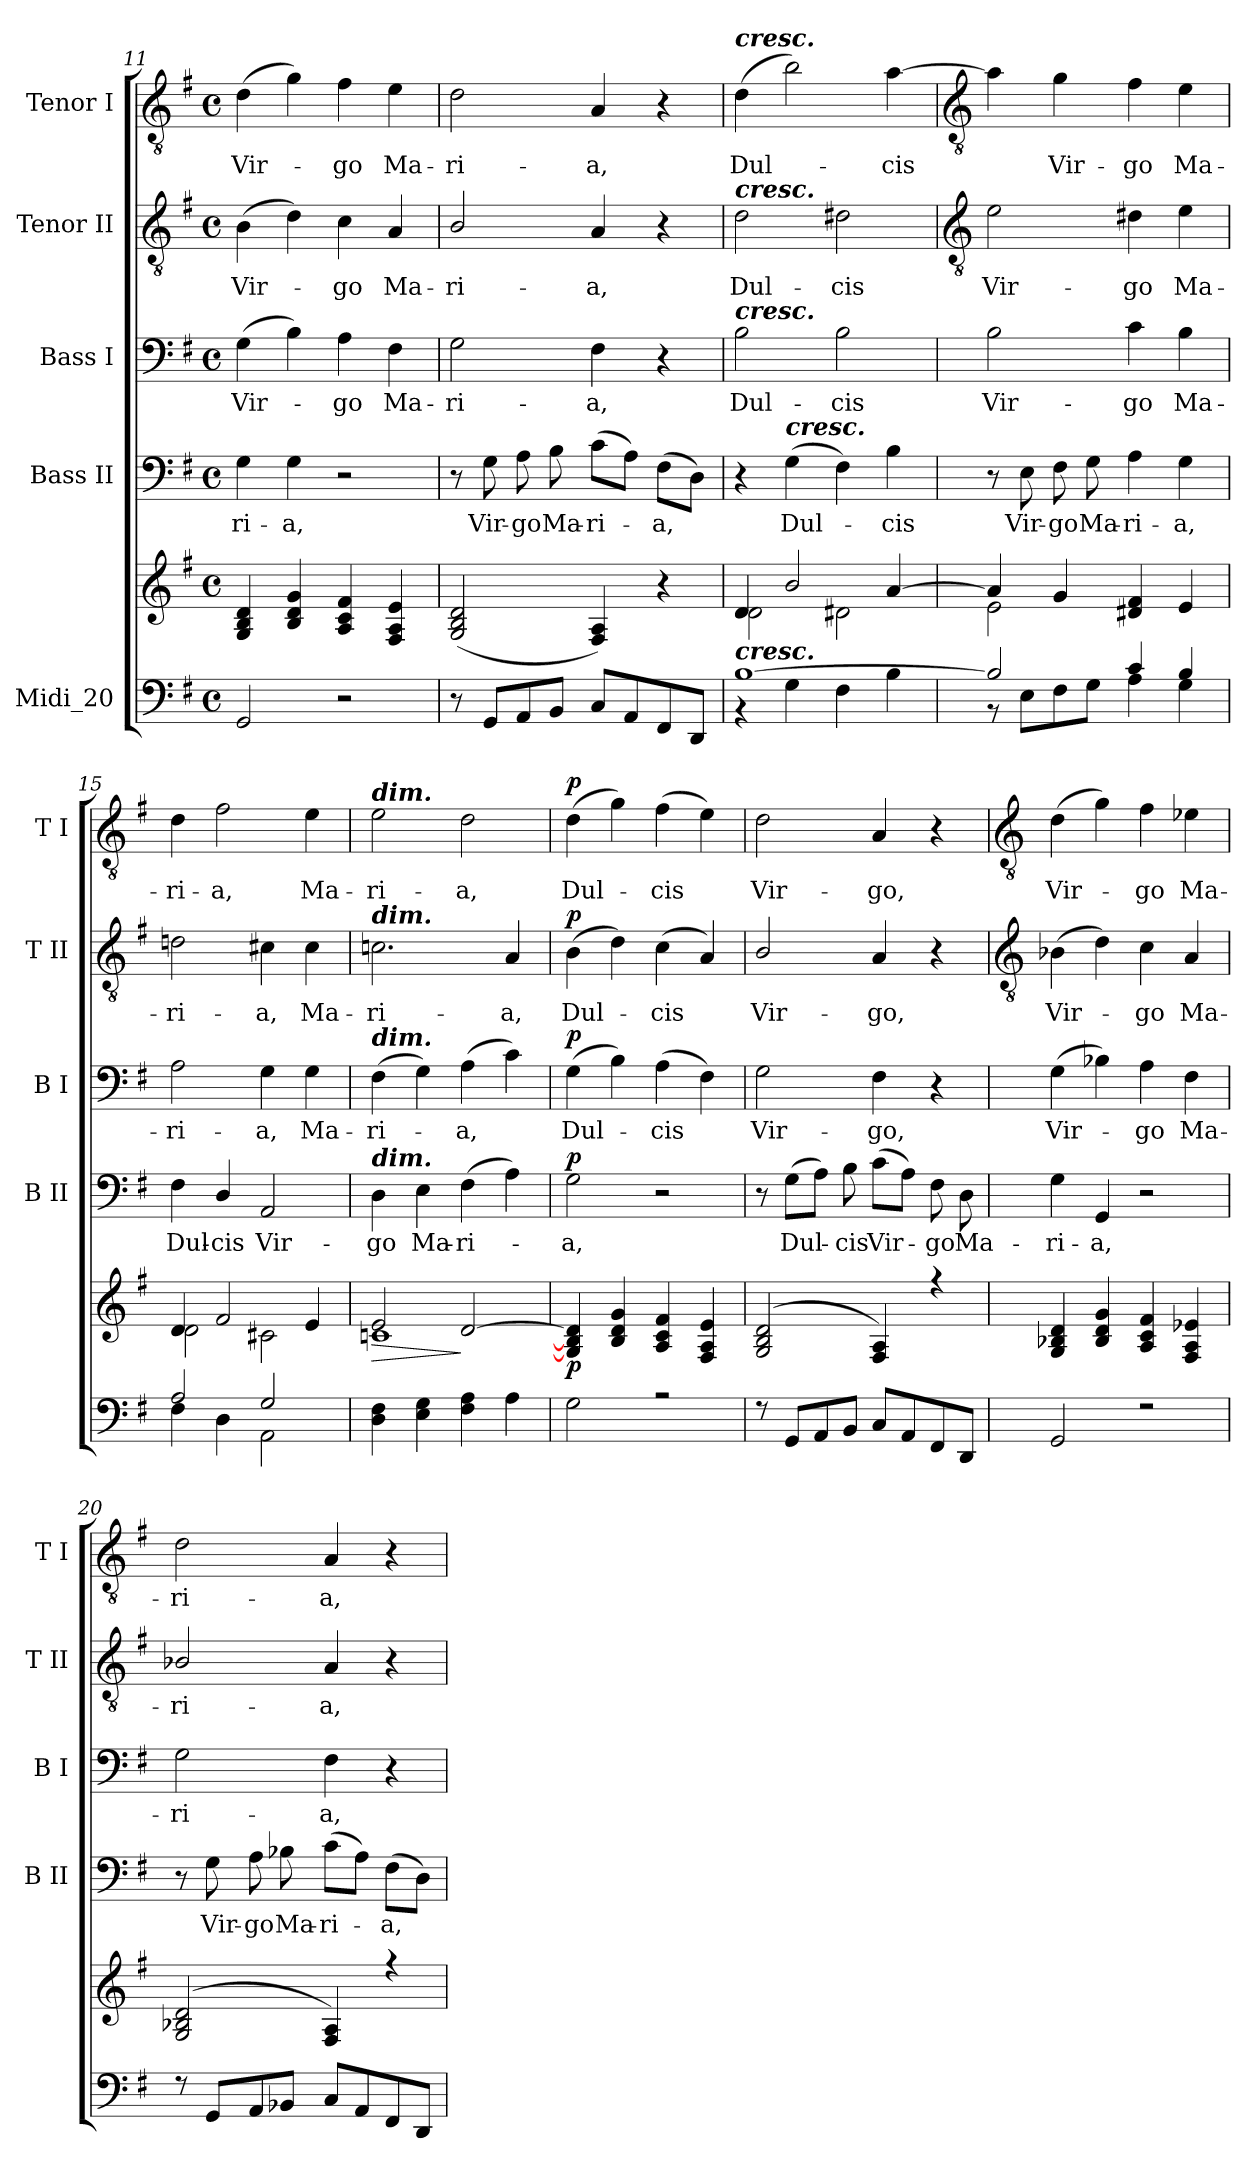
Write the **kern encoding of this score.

**kern	**kern	**dynam	**kern	**text	**dynam	**kern	**text	**dynam	**kern	**text	**dynam	**kern	**text	**dynam
*part5	*part5	*part5	*part4	*part4	*part4	*part3	*part3	*part3	*part2	*part2	*part2	*part1	*part1	*part1
*staff6	*staff5	*staff5/6	*staff4	*staff4	*staff4	*staff3	*staff3	*staff3	*staff2	*staff2	*staff2	*staff1	*staff1	*staff1
*I"Midi_20	*	*	*I"Bass II	*	*	*I"Bass I	*	*	*I"Tenor II	*	*	*I"Tenor I	*	*
*	*	*	*I'B II	*	*	*I'B I	*	*	*I'T II	*	*	*I'T I	*	*
*clefF4	*clefG2	*	*clefF4	*	*	*clefF4	*	*	*clefGv2	*	*	*clefGv2	*	*
*k[f#]	*k[f#]	*	*k[f#]	*	*	*k[f#]	*	*	*k[f#]	*	*	*k[f#]	*	*
*G:	*G:	*	*G:	*	*	*G:	*	*	*G:	*	*	*G:	*	*
*M4/4	*M4/4	*	*M4/4	*	*	*M4/4	*	*	*M4/4	*	*	*M4/4	*	*
*met(c)	*met(c)	*	*met(c)	*	*	*met(c)	*	*	*met(c)	*	*	*met(c)	*	*
=11	=11	=11	=11	=11	=11	=11	=11	=11	=11	=11	=11	=11	=11	=11
*^	*^	*	*	*	*	*	*	*	*	*	*	*	*	*
!	!	!	!	!	!	!LO:LY:b	!	!	!LO:LY:b	!	!	!LO:LY:b	!	!	!LO:LY:b	!
2GG/	2ryy	4G 4B 4d	1ryy	.	4G	-ri-	.	(>4G	Vir-	.	(>4B	Vir-	.	(>4d	Vir-	.
!	!	!	!	!	!	!LO:LY:b	!	!	!	!	!	!	!	!	!	!
.	.	4B 4d 4g	.	.	4G	-a,	.	4B)	.	.	4d)	.	.	4g)	.	.
!	!	!	!	!	!	!	!	!	!LO:LY:b	!	!	!LO:LY:b	!	!	!LO:LY:b	!
2r	2ryy	4A 4c 4f#	.	.	2r	.	.	4A	go	.	4c	go	.	4f#	go	.
!	!	!	!	!	!	!	!	!	!LO:LY:b	!	!	!LO:LY:b	!	!	!LO:LY:b	!
.	.	4F# 4A 4e	.	.	.	.	.	4F#	Ma-	.	4A	Ma-	.	4e	Ma-	.
=12	=12	=12	=12	=12	=12	=12	=12	=12	=12	=12	=12	=12	=12	=12	=12	=12
!	!	!	!	!	!	!	!	!	!LO:LY:b	!	!	!LO:LY:b	!	!	!LO:LY:b	!
8r	2ryy	(<2G 2B 2d	2ryy	.	8r	.	.	2G	-ri-	.	2B/	-ri-	.	2d	-ri-	.
!	!	!	!	!	!	!LO:LY:b	!	!	!	!	!	!	!	!	!	!
8GG/L	.	.	.	.	8G	Vir-	.	.	.	.	.	.	.	.	.	.
!	!	!	!	!	!	!LO:LY:b	!	!	!	!	!	!	!	!	!	!
8AA/	.	.	.	.	8A	-go	.	.	.	.	.	.	.	.	.	.
!	!	!	!	!	!	!LO:LY:b	!	!	!	!	!	!	!	!	!	!
8BB/J	.	.	.	.	8B	Ma-	.	.	.	.	.	.	.	.	.	.
!	!	!	!	!	!	!LO:LY:b	!	!	!LO:LY:b	!	!	!LO:LY:b	!	!	!LO:LY:b	!
8C/L	2ryy	4F# 4A)	2ryy	.	(>8cL	-ri-	.	4F#	-a,	.	4A	-a,	.	4A	-a,	.
8AA/	.	.	.	.	8AJ)	.	.	.	.	.	.	.	.	.	.	.
!	!	!	!	!	!	!LO:LY:b	!	!	!	!	!	!	!	!	!	!
8FF#/	.	4r	.	.	(>8F#L	a,	.	4r	.	.	4r	.	.	4r	.	.
8DD/J	.	.	.	.	8DJ)	.	.	.	.	.	.	.	.	.	.	.
=13	=13	=13	=13	=13	=13	=13	=13	=13	=13	=13	=13	=13	=13	=13	=13	=13
!	!	!	!	!	!	!	!	!	!	!	!	!	!	!LO:TX:a:Bi:t=cresc.	!	!
!	!	!	!	!	!	!	!	!	!	!	!LO:TX:a:Bi:t=cresc.	!	!	!	!	!
!	!	!	!	!	!	!	!	!LO:TX:a:Bi:t=cresc.	!	!	!	!	!	!	!	!
!LO:TX:a:Bi:t=cresc.	!	!	!	!	!	!	!	!	!	!	!	!	!	!	!	!
!	!	!	!	!	!	!	!	!	!LO:LY:b	!	!	!LO:LY:b	!	!	!LO:LY:b	!
[1B/	4r	4d	2d\	.	4r	.	.	2B	Dul-	.	2d	Dul-	.	(4d	Dul-	.
!	!	!	!	!	!LO:TX:a:Bi:t=cresc.	!	!	!	!	!	!	!	!	!	!	!
!	!	!	!	!	!	!LO:LY:b	!	!	!	!	!	!	!	!	!	!
.	4G\	2b/	.	.	(>4G	Dul-	.	.	.	.	.	.	.	2b)	.	.
!	!	!	!	!	!	!	!	!	!LO:LY:b	!	!	!LO:LY:b	!	!	!	!
.	4F#\	.	2d#X\	.	4F#)	.	.	2B	-cis	.	2d#X	-cis	.	.	.	.
!	!	!	!	!	!	!LO:LY:b	!	!	!	!	!	!	!	!	!LO:LY:b	!
.	4B\	[4a	.	.	4B	cis	.	.	.	.	.	.	.	[4a	cis	.
!!LO:LB:g=z
=14	=14	=14	=14	=14	=14	=14	=14	=14	=14	=14	=14	=14	=14	=14	=14	=14
*	*	*	*	*	*	*	*	*	*	*	*clefGv2	*	*	*clefGv2	*	*
!	!	!	!	!	!	!	!	!	!LO:LY:b	!	!	!LO:LY:b	!	!	!	!
2B/]	8r	4a]	2e\	.	8r	.	.	2B	Vir-	.	2e	Vir-	.	4a]	.	.
!	!	!	!	!	!	!LO:LY:b	!	!	!	!	!	!	!	!	!	!
.	8E\L	.	.	.	8E	Vir-	.	.	.	.	.	.	.	.	.	.
!	!	!	!	!	!	!LO:LY:b	!	!	!	!	!	!	!	!	!LO:LY:b	!
.	8F#\	4g	.	.	8F#	-go	.	.	.	.	.	.	.	4g	Vir-	.
!	!	!	!	!	!	!LO:LY:b	!	!	!	!	!	!	!	!	!	!
.	8G\J	.	.	.	8G	Ma-	.	.	.	.	.	.	.	.	.	.
!	!	!	!	!	!	!LO:LY:b	!	!	!LO:LY:b	!	!	!LO:LY:b	!	!	!LO:LY:b	!
4c/	4A\	4d#X 4f#	2ryy	.	4A	-ri-	.	4c	-go	.	4d#X	-go	.	4f#	-go	.
!	!	!	!	!	!	!LO:LY:b	!	!	!LO:LY:b	!	!	!LO:LY:b	!	!	!LO:LY:b	!
4B/	4G\	4e	.	.	4G	-a,	.	4B	Ma-	.	4e	Ma-	.	4e	Ma-	.
=15	=15	=15	=15	=15	=15	=15	=15	=15	=15	=15	=15	=15	=15	=15	=15	=15
!	!	!	!	!	!	!LO:LY:b	!	!	!LO:LY:b	!	!	!LO:LY:b	!	!	!LO:LY:b	!
2A/	4F#\	4d	2d\	.	4F#	Dul-	.	2A	-ri-	.	2dn	-ri-	.	4d	-ri-	.
!	!	!	!	!	!	!LO:LY:b	!	!	!	!	!	!	!	!	!LO:LY:b	!
.	4D\	2f#	.	.	4D/	-cis	.	.	.	.	.	.	.	2f#	-a,	.
!	!	!	!	!	!	!LO:LY:b	!	!	!LO:LY:b	!	!	!LO:LY:b	!	!	!	!
2G/	2AA\	.	2c#X\	.	2AA	Vir-	.	4G	-a,	.	4c#X	-a,	.	.	.	.
!	!	!	!	!	!	!	!	!	!LO:LY:b	!	!	!LO:LY:b	!	!	!LO:LY:b	!
.	.	4e	.	.	.	.	.	4G	Ma-	.	4c#	Ma-	.	4e	Ma-	.
=16	=16	=16	=16	=16	=16	=16	=16	=16	=16	=16	=16	=16	=16	=16	=16	=16
!	!	!	!	!	!	!	!	!	!	!	!	!	!	!LO:TX:a:Bi:t=dim.	!	!
!	!	!	!	!	!	!	!	!	!	!	!LO:TX:a:Bi:t=dim.	!	!	!	!	!
!	!	!	!	!	!	!	!	!LO:TX:a:Bi:t=dim.	!	!	!	!	!	!	!	!
!	!	!	!	!	!LO:TX:a:Bi:t=dim.	!	!	!	!	!	!	!	!	!	!	!
!	!	!	!	!LO:HP:b	!	!LO:LY:b	!	!	!LO:LY:b	!	!	!LO:LY:b	!	!	!LO:LY:b	!
1ryy	4D\ 4F#\	2e	1cn\	>	4D	-go	.	(>4F#	-ri-	.	2.cn	-ri-	.	2e	-ri-	.
!	!	!	!	!	!	!LO:LY:b	!	!	!	!	!	!	!	!	!	!
.	4E\ 4G\	.	.	.	4E	Ma-	.	4G)	.	.	.	.	.	.	.	.
!	!	!	!	!	!	!LO:LY:b	!	!	!LO:LY:b	!	!	!	!	!	!LO:LY:b	!
.	4F#\ 4A\	[2d	.	]	(>4F#	-ri-	.	(>4A	a,	.	.	.	.	2d	-a,	.
!	!	!	!	!	!	!	!	!	!	!	!	!LO:LY:b	!	!	!	!
.	4A\	.	.	.	4A)	.	.	4c)	.	.	4A	-a,	.	.	.	.
=17	=17	=17	=17	=17	=17	=17	=17	=17	=17	=17	=17	=17	=17	=17	=17	=17
!	!	!	!	!LO:DY:b	!	!LO:LY:b	!LO:DY:b	!	!LO:LY:b	!LO:DY:b	!	!LO:LY:b	!LO:DY:b	!	!LO:LY:b	!LO:DY:b
2G\	1ryy	4G] 4B] 4d]	1ryy	p	2G	a,	p	(>4G	Dul-	p	(>4B	Dul-	p	(>4d	Dul-	p
.	.	4B 4d 4g	.	.	.	.	.	4B)	.	.	4d)	.	.	4g)	.	.
!	!	!	!	!	!	!	!	!	!LO:LY:b	!	!	!LO:LY:b	!	!	!LO:LY:b	!
2r	.	4A 4c 4f#	.	.	2r	.	.	(>4A	cis	.	(<4c	cis	.	(>4f#	cis	.
.	.	4F# 4A 4e	.	.	.	.	.	4F#)	.	.	4A)	.	.	4e)	.	.
=18	=18	=18	=18	=18	=18	=18	=18	=18	=18	=18	=18	=18	=18	=18	=18	=18
!	!	!	!	!	!	!	!	!	!LO:LY:b	!	!	!LO:LY:b	!	!	!LO:LY:b	!
8r	1ryy	(<2G 2B 2d	1ryy	.	8r	.	.	2G	Vir-	.	2B/	Vir-	.	2d	Vir-	.
!	!	!	!	!	!	!LO:LY:b	!	!	!	!	!	!	!	!	!	!
8GG/L	.	.	.	.	(>8GL	Dul-	.	.	.	.	.	.	.	.	.	.
8AA/	.	.	.	.	8AJ)	.	.	.	.	.	.	.	.	.	.	.
!	!	!	!	!	!	!LO:LY:b	!	!	!	!	!	!	!	!	!	!
8BB/J	.	.	.	.	8B	cis	.	.	.	.	.	.	.	.	.	.
!	!	!	!	!	!	!LO:LY:b	!	!	!LO:LY:b	!	!	!LO:LY:b	!	!	!LO:LY:b	!
8C/L	.	4F# 4A)	.	.	(>8cL	Vir-	.	4F#	-go,	.	4A	-go,	.	4A	-go,	.
8AA/	.	.	.	.	8AJ)	.	.	.	.	.	.	.	.	.	.	.
!	!	!	!	!	!	!LO:LY:b	!	!	!	!	!	!	!	!	!	!
8FF#/	.	4r	.	.	8F#	go	.	4r	.	.	4r	.	.	4r	.	.
!	!	!	!	!	!	!LO:LY:b	!	!	!	!	!	!	!	!	!	!
8DD/J	.	.	.	.	8D	Ma-	.	.	.	.	.	.	.	.	.	.
!!LO:LB:g=z
=19	=19	=19	=19	=19	=19	=19	=19	=19	=19	=19	=19	=19	=19	=19	=19	=19
*	*	*	*	*	*	*	*	*	*	*	*clefGv2	*	*	*clefGv2	*	*
!	!	!	!	!	!	!LO:LY:b	!	!	!LO:LY:b	!	!	!LO:LY:b	!	!	!LO:LY:b	!
2GG/	1ryy	4G/ 4B-X/ 4d/	1ryy	.	4G	-ri-	.	(>4G	Vir-	.	(>4B-X	Vir-	.	(>4d	Vir-	.
!	!	!	!	!	!	!LO:LY:b	!	!	!	!	!	!	!	!	!	!
.	.	4B-/ 4d/ 4g/	.	.	4GG	-a,	.	4B-X)	.	.	4d)	.	.	4g)	.	.
!	!	!	!	!	!	!	!	!	!LO:LY:b	!	!	!LO:LY:b	!	!	!LO:LY:b	!
2r	.	4A/ 4c/ 4f#/	.	.	2r	.	.	4A	go	.	4c	go	.	4f#	go	.
!	!	!	!	!	!	!	!	!	!LO:LY:b	!	!	!LO:LY:b	!	!	!LO:LY:b	!
.	.	4F#/ 4A/ 4e-X/	.	.	.	.	.	4F#	Ma-	.	4A	Ma-	.	4e-X	Ma-	.
=20	=20	=20	=20	=20	=20	=20	=20	=20	=20	=20	=20	=20	=20	=20	=20	=20
!	!	!	!	!	!	!	!	!	!LO:LY:b	!	!	!LO:LY:b	!	!	!LO:LY:b	!
8r	1ryy	(<2G/ 2B-X/ 2d/	1ryy	.	8r	.	.	2G	-ri-	.	2B-X/	-ri-	.	2d	-ri-	.
!	!	!	!	!	!	!LO:LY:b	!	!	!	!	!	!	!	!	!	!
8GG/L	.	.	.	.	8G	Vir-	.	.	.	.	.	.	.	.	.	.
!	!	!	!	!	!	!LO:LY:b	!	!	!	!	!	!	!	!	!	!
8AA/	.	.	.	.	8A	-go	.	.	.	.	.	.	.	.	.	.
!	!	!	!	!	!	!LO:LY:b	!	!	!	!	!	!	!	!	!	!
8BB-X/J	.	.	.	.	8B-X	Ma-	.	.	.	.	.	.	.	.	.	.
!	!	!	!	!	!	!LO:LY:b	!	!	!LO:LY:b	!	!	!LO:LY:b	!	!	!LO:LY:b	!
8C/L	.	4F#/ 4A/)	.	.	(>8cL	-ri-	.	4F#	-a,	.	4A	-a,	.	4A	-a,	.
8AA/	.	.	.	.	8AJ)	.	.	.	.	.	.	.	.	.	.	.
!	!	!	!	!	!	!LO:LY:b	!	!	!	!	!	!	!	!	!	!
8FF#/	.	4r	.	.	(>8F#L	a,	.	4r	.	.	4r	.	.	4r	.	.
8DD/J	.	.	.	.	8DJ)	.	.	.	.	.	.	.	.	.	.	.
*v	*v	*	*	*	*	*	*	*	*	*	*	*	*	*	*	*
*	*v	*v	*	*	*	*	*	*	*	*	*	*	*	*	*
=	=	=	=	=	=	=	=	=	=	=	=	=	=	=
*-	*-	*-	*-	*-	*-	*-	*-	*-	*-	*-	*-	*-	*-	*-
